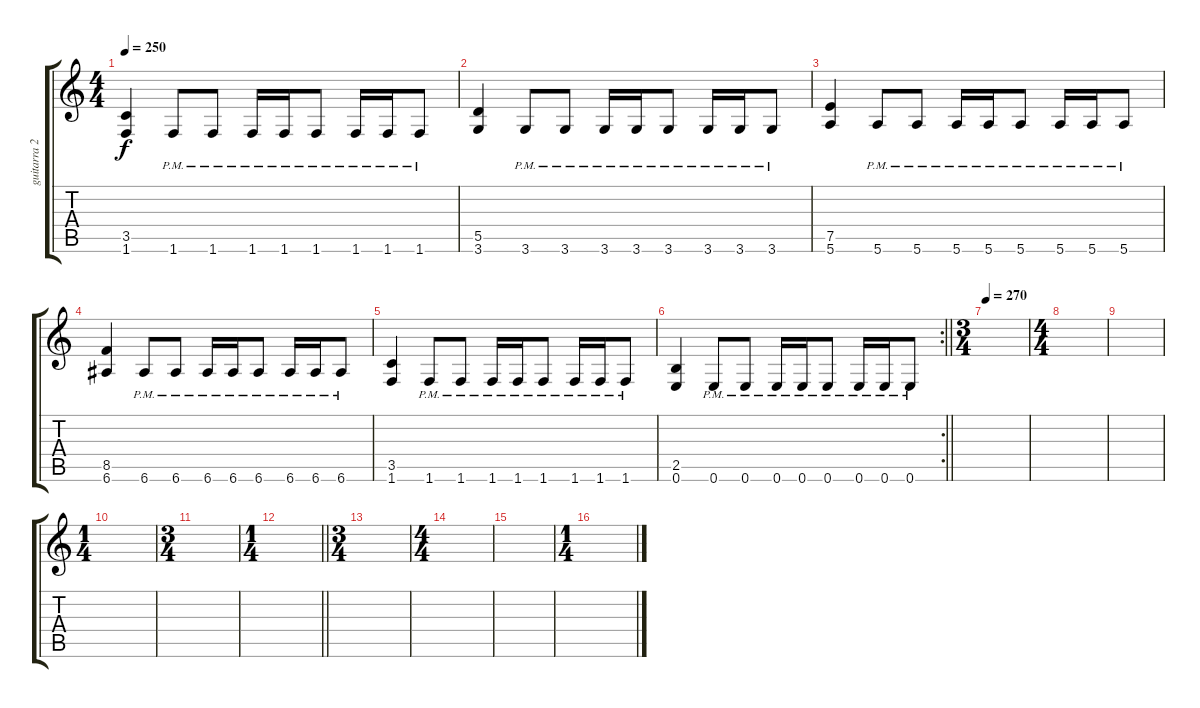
\track ("guitarra 2" "guitarra 2") {instrument overdrivenguitar}
\staff {score tabs}
\tuning (E4 B3 G3 D3 A2 E2) {hide}
\ts (4 4)
\tempo 250
\clef g2
\ks c
(3.5 1.6).4{dy f} 1.6{pm}.8 1.6{pm}.8 1.6{pm}.16 1.6{pm}.16 1.6{pm}.8 1.6{pm}.16 1.6{pm}.16 1.6{pm}.8 |
(5.5 3.6).4 3.6{pm}.8 3.6{pm}.8 3.6{pm}.16 3.6{pm}.16 3.6{pm}.8 3.6{pm}.16 3.6{pm}.16 3.6{pm}.8 |
(7.5 5.6).4 5.6{pm}.8 5.6{pm}.8 5.6{pm}.16 5.6{pm}.16 5.6{pm}.8 5.6{pm}.16 5.6{pm}.16 5.6{pm}.8 |
(8.5 6.6).4 6.6{pm}.8 6.6{pm}.8 6.6{pm}.16 6.6{pm}.16 6.6{pm}.8 6.6{pm}.16 6.6{pm}.16 6.6{pm}.8 |
(3.5 1.6).4 1.6{pm}.8 1.6{pm}.8 1.6{pm}.16 1.6{pm}.16 1.6{pm}.8 1.6{pm}.16 1.6{pm}.16 1.6{pm}.8 |
\rc 2
\barLineRight lightlight
(2.5 0.6).4 0.6{pm}.8 0.6{pm}.8 0.6{pm}.16 0.6{pm}.16 0.6{pm}.8 0.6{pm}.16 0.6{pm}.16 0.6{pm}.8 |
\ts (3 4)
\tempo 270
|
\ts (4 4)
|
|
\ts (1 4)
|
\ts (3 4)
|
\ts (1 4)
\barLineRight lightlight
|
\ts (3 4)
|
\ts (4 4)
|
|
\ts (1 4)
